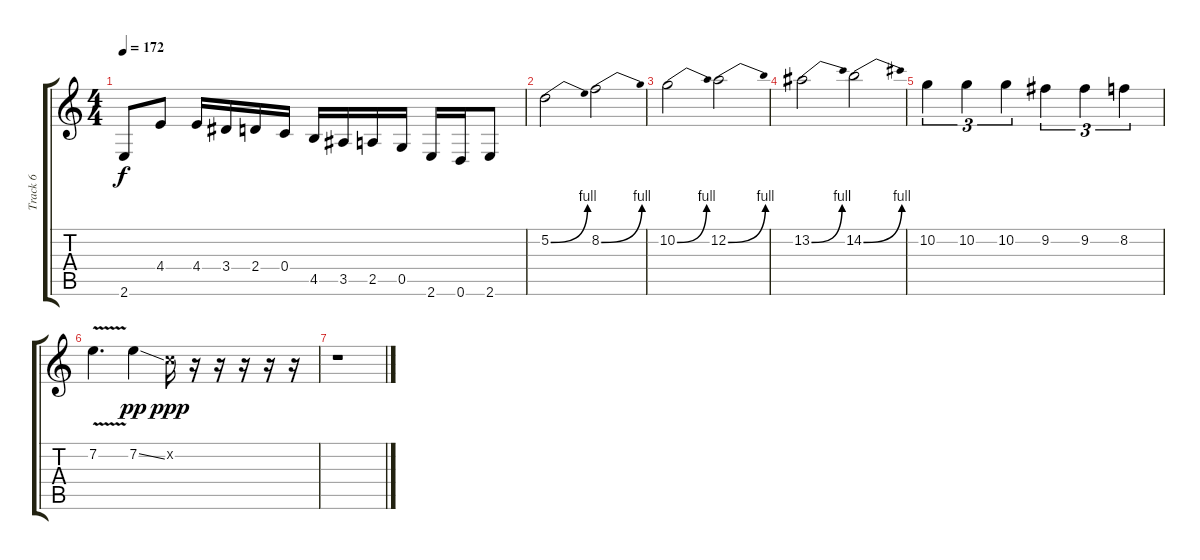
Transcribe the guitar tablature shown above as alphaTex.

\track ("Track 6" "Track 6") {instrument overdrivenguitar}
\staff {score tabs}
\tuning (D4 A3 F3 C3 G2 D2) {hide}
\ts (4 4)
\tempo 172
\clef g2
\ks c
2.6{t}.8{dy f} 4.4.8 4.4.16 3.4.16 2.4.16 0.4.16 4.5.16 3.5.16 2.5.16 0.5.16 2.6.16 0.6.16 2.6.8 |
5.2{be (bend 0 0 60 4)}.2 8.2{be (bend 0 0 60 4)}.2 |
10.2{be (bend 0 0 60 4)}.2 12.2{be (bend 0 0 60 4)}.2 |
13.2{be (bend 0 0 60 4)}.2 14.2{be (bend 0 0 60 4)}.2 |
10.2.4{tu (3 2)} 10.2.4{tu (3 2)} 10.2.4{tu (3 2)} 9.2.4{tu (3 2)} 9.2.4{tu (3 2)} 8.2.4{tu (3 2)} |
7.2{v}.4{d} 7.2{ss}.4{dy pp} 3.2{x}.16{dy ppp} r.16 r.16 r.16 r.16 r.16 |
r.1
